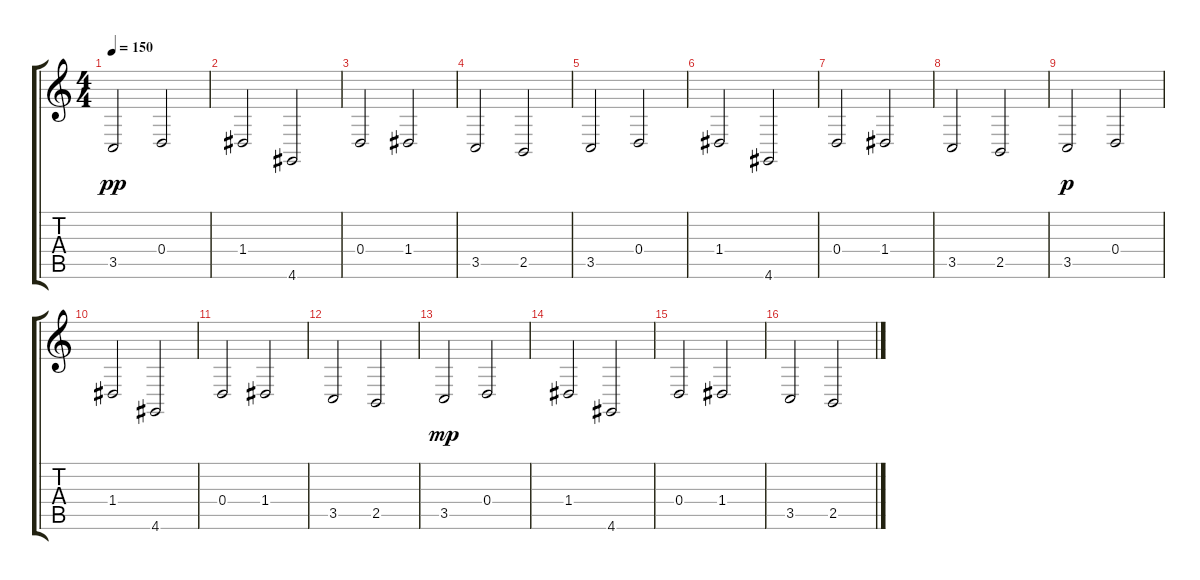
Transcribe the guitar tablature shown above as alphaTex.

\track "" {instrument stringensemble1}
\staff {score tabs}
\tuning (E4 B3 G3 D3 A2 E2) {hide}
\ts (4 4)
\tempo 150
\clef g2
\ks c
3.5.2{dy pp} 0.4.2 |
1.4.2 4.6.2 |
0.4.2 1.4.2 |
3.5.2 2.5.2 |
3.5.2 0.4.2 |
1.4.2 4.6.2 |
0.4.2 1.4.2 |
3.5.2 2.5.2 |
3.5.2{dy p} 0.4.2 |
1.4.2 4.6.2 |
0.4.2 1.4.2 |
3.5.2 2.5.2 |
3.5.2{dy mp} 0.4.2 |
1.4.2 4.6.2 |
0.4.2 1.4.2 |
3.5.2 2.5.2
